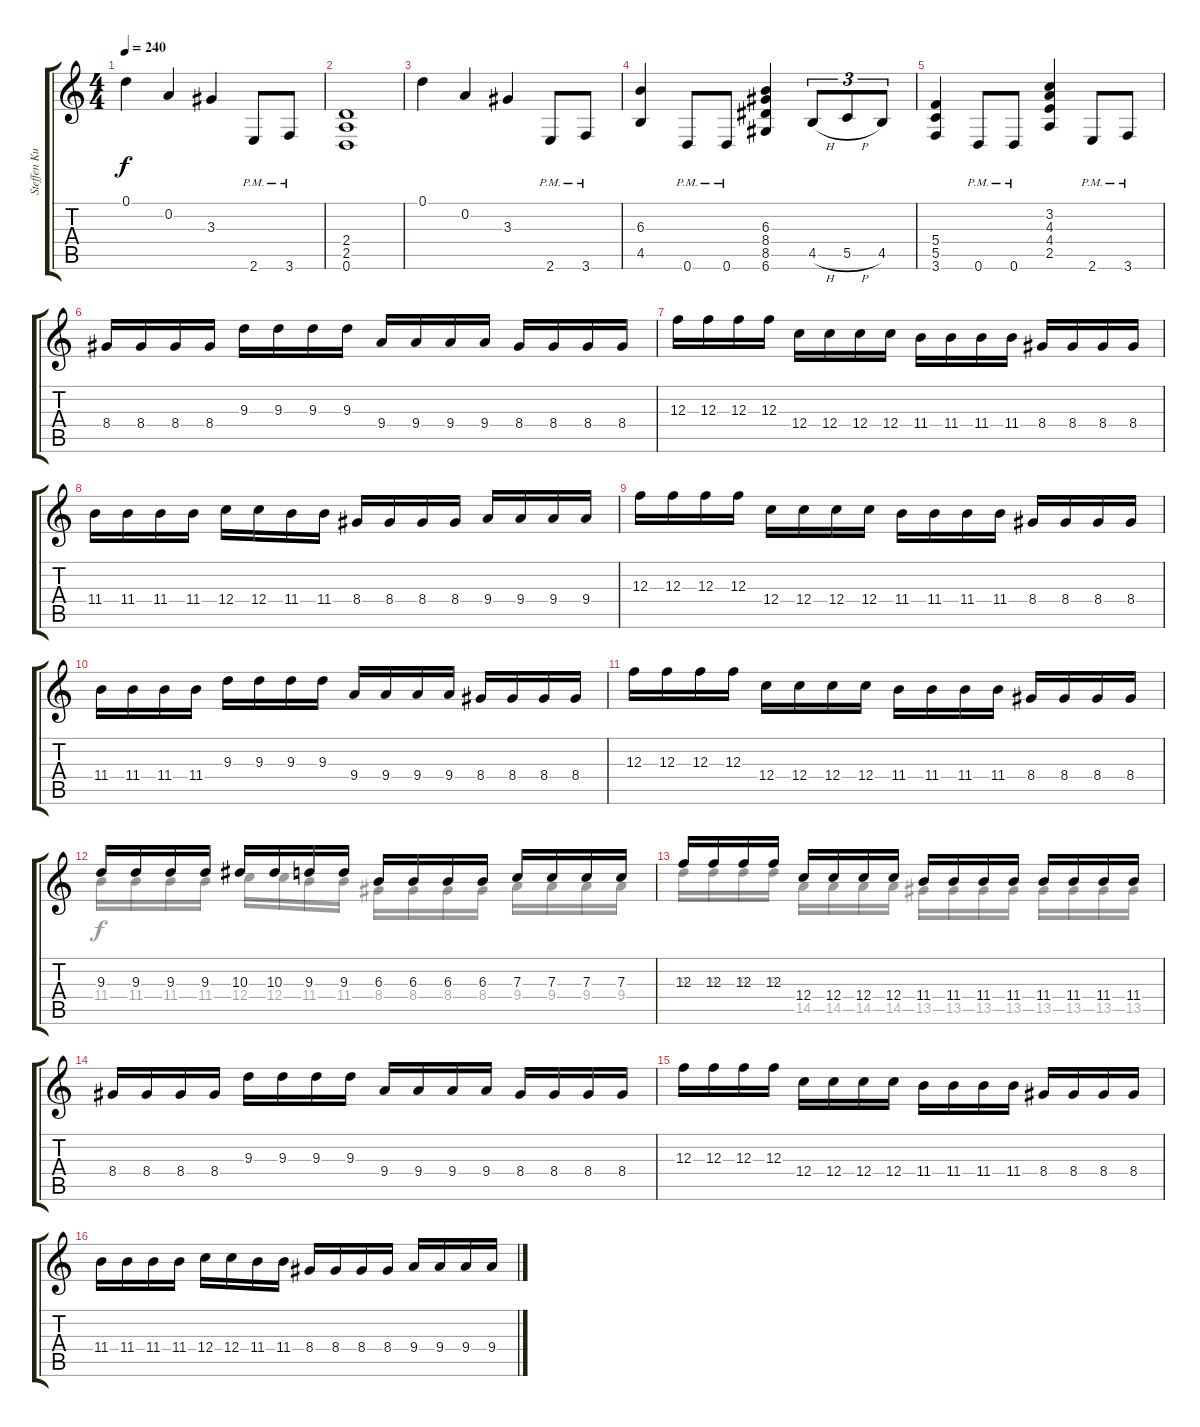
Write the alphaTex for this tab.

\track ("Steffen Kummerer  - guitar" "Steffen Ku") {instrument distortionguitar}
\staff {score tabs}
\tuning (D4 A3 F3 C3 G2 D2) {hide}
\voice
\ts (4 4)
\tempo 240
\clef g2
\ks c
0.1.4{dy f} 0.2.4 3.3.4 2.6{pm}.8 3.6{pm}.8 |
(2.4 2.5 0.6).1 |
0.1.4 0.2.4 3.3.4 2.6{pm}.8 3.6{pm}.8 |
(6.3 4.5).4 0.6{pm}.8 0.6{pm}.8 (6.3 8.4 8.5 6.6).4 4.5{h}.8{tu (3 2)} 5.5{h}.8{tu (3 2)} 4.5.8{tu (3 2)} |
(5.4 5.5 3.6).4 0.6{pm}.8 0.6{pm}.8 (3.2 4.3 4.4 2.5).4 2.6{pm}.8 3.6{pm}.8 |
8.4.16 8.4.16 8.4.16 8.4.16 9.3.16 9.3.16 9.3.16 9.3.16 9.4.16 9.4.16 9.4.16 9.4.16 8.4.16 8.4.16 8.4.16 8.4.16 |
12.3.16 12.3.16 12.3.16 12.3.16 12.4.16 12.4.16 12.4.16 12.4.16 11.4.16 11.4.16 11.4.16 11.4.16 8.4.16 8.4.16 8.4.16 8.4.16 |
11.4.16 11.4.16 11.4.16 11.4.16 12.4.16 12.4.16 11.4.16 11.4.16 8.4.16 8.4.16 8.4.16 8.4.16 9.4.16 9.4.16 9.4.16 9.4.16 |
12.3.16 12.3.16 12.3.16 12.3.16 12.4.16 12.4.16 12.4.16 12.4.16 11.4.16 11.4.16 11.4.16 11.4.16 8.4.16 8.4.16 8.4.16 8.4.16 |
11.4.16 11.4.16 11.4.16 11.4.16 9.3.16 9.3.16 9.3.16 9.3.16 9.4.16 9.4.16 9.4.16 9.4.16 8.4.16 8.4.16 8.4.16 8.4.16 |
12.3.16 12.3.16 12.3.16 12.3.16 12.4.16 12.4.16 12.4.16 12.4.16 11.4.16 11.4.16 11.4.16 11.4.16 8.4.16 8.4.16 8.4.16 8.4.16 |
9.3.16 9.3.16 9.3.16 9.3.16 10.3.16 10.3.16 9.3.16 9.3.16 6.3.16 6.3.16 6.3.16 6.3.16 7.3.16 7.3.16 7.3.16 7.3.16 |
12.3.16 12.3.16 12.3.16 12.3.16 12.4.16 12.4.16 12.4.16 12.4.16 11.4.16 11.4.16 11.4.16 11.4.16 11.4.16 11.4.16 11.4.16 11.4.16 |
8.4.16 8.4.16 8.4.16 8.4.16 9.3.16 9.3.16 9.3.16 9.3.16 9.4.16 9.4.16 9.4.16 9.4.16 8.4.16 8.4.16 8.4.16 8.4.16 |
12.3.16 12.3.16 12.3.16 12.3.16 12.4.16 12.4.16 12.4.16 12.4.16 11.4.16 11.4.16 11.4.16 11.4.16 8.4.16 8.4.16 8.4.16 8.4.16 |
11.4.16 11.4.16 11.4.16 11.4.16 12.4.16 12.4.16 11.4.16 11.4.16 8.4.16 8.4.16 8.4.16 8.4.16 9.4.16 9.4.16 9.4.16 9.4.16
\voice
\clef g2
\ottava regular
\simile none
\ks c
|
|
|
|
|
|
|
|
|
|
|
11.4.16 11.4.16 11.4.16 11.4.16 12.4.16 12.4.16 11.4.16 11.4.16 8.4.16 8.4.16 8.4.16 8.4.16 9.4.16 9.4.16 9.4.16 9.4.16 |
9.3.16 9.3.16 9.3.16 9.3.16 14.5.16 14.5.16 14.5.16 14.5.16 13.5.16 13.5.16 13.5.16 13.5.16 13.5.16 13.5.16 13.5.16 13.5.16 |
|
|
